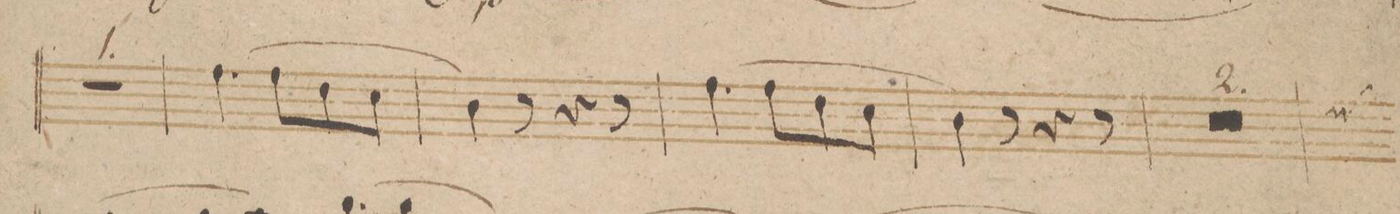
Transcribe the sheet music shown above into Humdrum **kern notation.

**kern	**dynam
*I"Violino Imo	*
*clefG2	*
*k[b-]	*
*M6/8	*
2.r	.
=6	=6
(4.ff\	.
8ff\L	.
8dd\	.
8cc\J	.
=7	=7
4b-\)	.
8r	.
4r	.
8r	.
=8	=8
(4.ff\	.
8ff\L	.
8dd\	.
8cc\J	.
=9	=9
4b-\)	.
8r	.
4r	.
8r	.
=10	=10
1.r	.
=11	=11
=12	=12
*-	*-
